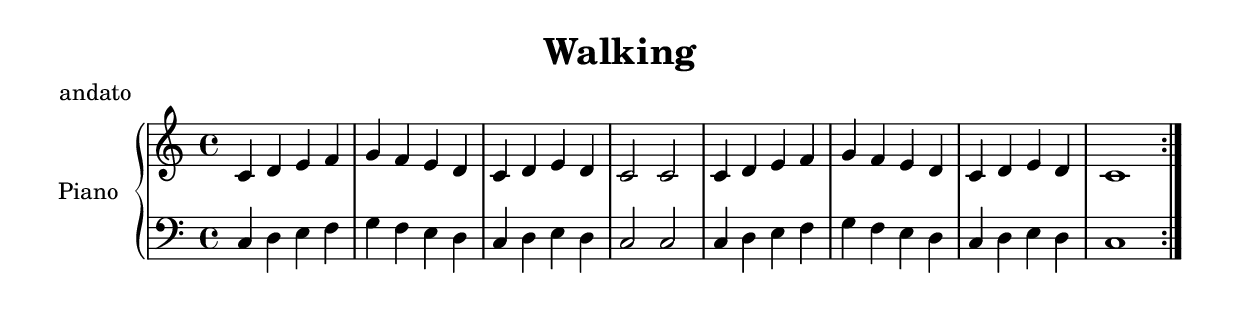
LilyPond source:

upper = \relative c' {
  \clef treble
  \key c \major
  \time 4/4

  \repeat volta 2 {
    c d e f
    g f e d
    c d e d
    c2 c

    c4 d e f
    g f e d
    c d e d
    c1
  }
}

lower = \relative c {
  \clef bass
  \key c \major
  \time 4/4

  \repeat volta 2 {
    c4 d e f
    g f e d
    c d e d
    c2 c

    c4 d e f
    g f e d
    c d e d
    c1
  }
}

\header {
  title = "Walking"
  meter = "andato"
}

\score {
  \version "2.16.1"
  \new PianoStaff
  <<
    \set PianoStaff.instrumentName = #"Piano"
    \new Staff = "upper" \upper
    \new Staff = "lower" \lower
  >>
  \layout {}
  \midi {}
}
